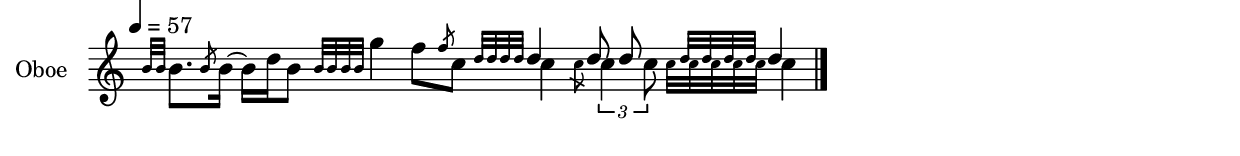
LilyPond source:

\version "2.18.2"

%{
BAHPM
Bateria de Avaliação da Habilidade de Percepção Musical
Item: 16_timbre
Igual ou diferente: diferente
%}

%%% INFORMACOES PRE-MUSICA %%%

%%%%%%%%%%%%%
% SUBITEM A %
%%%%%%%%%%%%%


% Inserir nome do instrumento, andamento, compasso, clave

instrumentoNomeItemA = \set Staff.instrumentName = "Oboe"
andamentoItemA = \tempo 4 = 57
compassoItemA = \time 15/8
clefItemA = \clef treble
keyItemA = \key c \major

%%%%%%%%%%%%%
% SUBITEM B %
%%%%%%%%%%%%%

instrumentoNomeItemB = \instrumentoNomeItemA
andamentoItemB = \andamentoItemA
compassoItemB = \compassoItemA
clefItemB = \clefItemA
keyItemB = \keyItemA 

%%%%%%%%%%
% LAYOUT %
%%%%%%%%%%

\include "lilypond-book-preamble.ly"

\layout {
  \context {
    \Score
 \override TimeSignature #'stencil = ##f 		% Sem fórmla de compasso
 \accidentalStyle Score.neo-modern			% Acidente apenas para as notas
% \override StaffSymbol.line-count = #1			% Número de linhas na pauta
% \override Staff.StaffSymbol.line-positions = #'(-1 0 1)
% \override SpacingSpanner.uniform-stretching = ##t	% Notação proporcional
% \override SpacingSpanner.strict-note-spacing = ##t
% proportionalNotationDuration = #(ly:make-moment 1/20)
  }
}

\paper {
% ragged-right = ##f 
 line-width = 140\mm
}

%%%%%%%%%%
% MUSICA %
%%%%%%%%%%

musica = \relative c'' {
  s8 \grace { b32 b } b8. \slashedGrace b8 b16 ~
  b16 d b8 \grace { b32 b b b } g'4 
  f8 \slashedGrace f8 c8 
  << 
    { 
      \grace { d32 d d d } \stemUp d4
      d8 d 
      \grace { d32[ d d d] } d4
    } \\ 
    { 
      c4 \slashedGrace c8 
      \tuplet 3/2 { c4 c8 }
      \grace { c32 c c c c } c4
    } 
  >>
 \tag #'itemA { }
 \tag #'itemB { }
 \bar "|."
}


%%% CONTEXTOS PARA CADA SUBITEM %%%

itemA = \score {
  \new Staff <<
    \instrumentoNomeItemA
    \andamentoItemA
    \compassoItemA
   % \clefItemA
    \keyItemA
    \new Voice { 
      \keepWithTag #'itemA \musica
    }
  >>
}

itemB = \score {
  \new Staff <<
    \instrumentoNomeItemB
    \andamentoItemB
    \compassoItemB
    \clefItemB
    \keyItemB
    \new Voice { 
      \keepWithTag #'itemB \musica
    }
  >>
}



\itemA
\markup { \fill-line { \null "(2nd time with added filters)" } }

% Desmarcar para incluir o subitem B

% \itemB